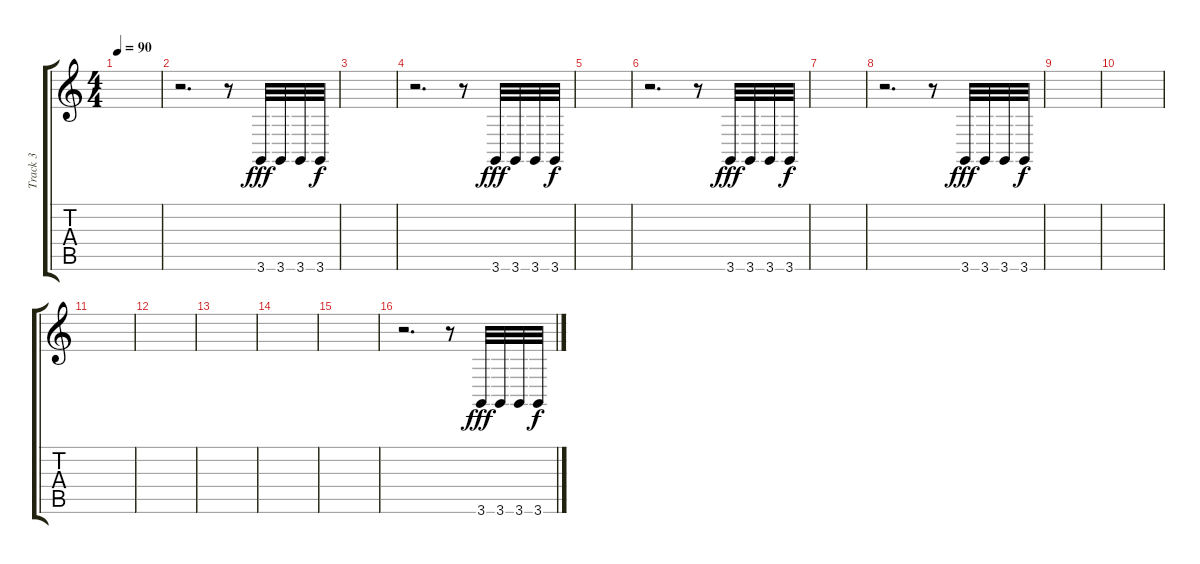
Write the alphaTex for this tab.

\track ("Track 3" "Track 3") {instrument stringensemble1}
\staff {score tabs}
\tuning (E4 B3 G3 D3 A2 E2) {hide}
\ts (4 4)
\tempo 90
\clef g2
\ks c
|
r.2{d} r.8 3.6.32{dy fff} 3.6.32 3.6.32 3.6.32{dy f} |
|
r.2{d} r.8 3.6.32{dy fff} 3.6.32 3.6.32 3.6.32{dy f} |
|
r.2{d} r.8 3.6.32{dy fff} 3.6.32 3.6.32 3.6.32{dy f} |
|
r.2{d} r.8 3.6.32{dy fff} 3.6.32 3.6.32 3.6.32{dy f} |
|
|
|
|
|
|
|
r.2{d} r.8 3.6.32{dy fff} 3.6.32 3.6.32 3.6.32{dy f}
